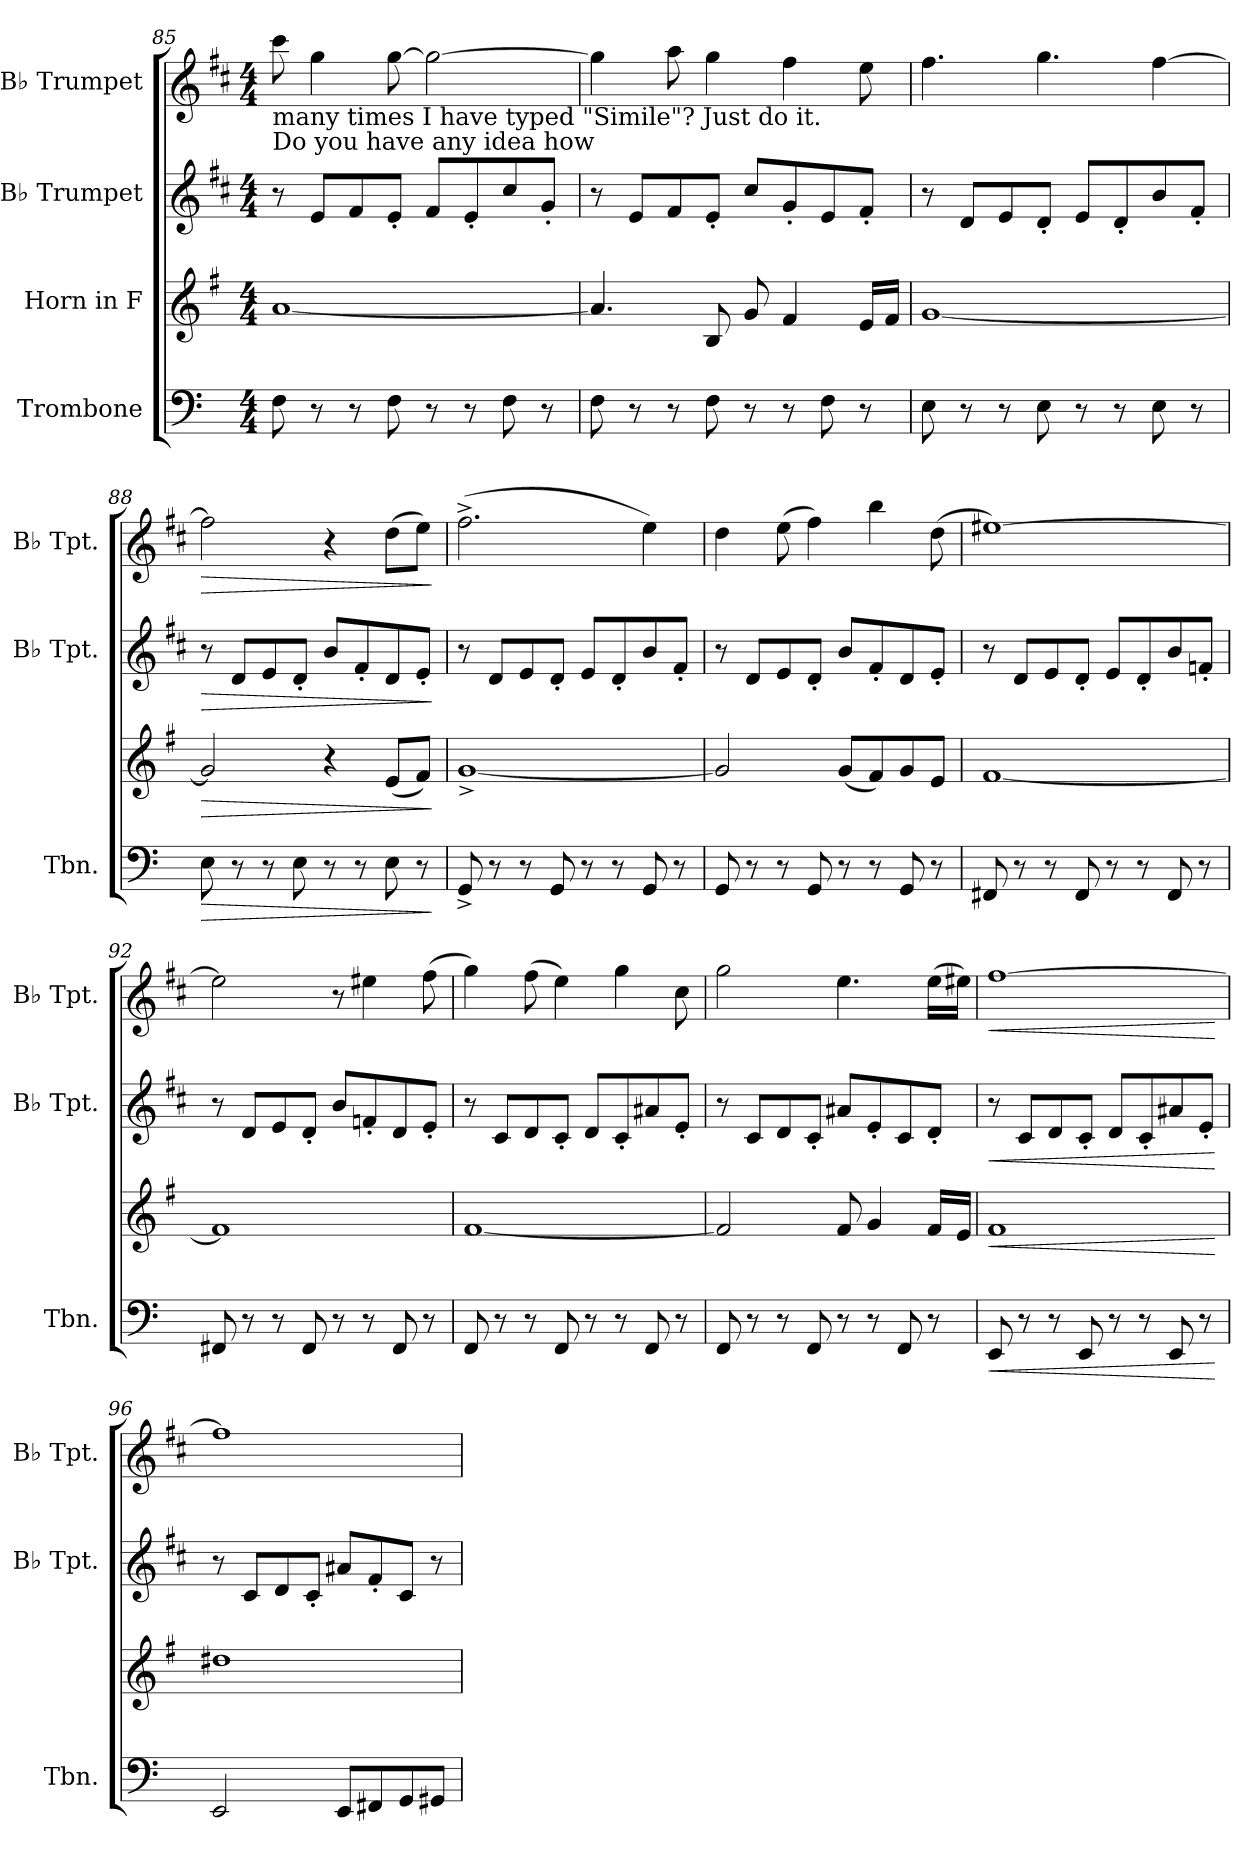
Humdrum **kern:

**kern	**dynam	**kern	**dynam	**kern	**dynam	**kern	**dynam
*part4	*part4	*part3	*part3	*part2	*part2	*part1	*part1
*staff4	*staff4	*staff3	*staff3	*staff2	*staff2	*staff1	*staff1
*I"Trombone	*	*I"Horn in F	*	*I"B♭ Trumpet	*	*I"B♭ Trumpet	*
*I'Tbn.	*	*	*	*I'B♭ Tpt.	*	*I'B♭ Tpt.	*
!!LO:PB:g=z
*clefF4	*	*clefG2	*	*clefG2	*	*clefG2	*
*	*	*ITrd4c7	*	*ITrd1c2	*	*ITrd1c2	*
*k[]	*	*k[]	*	*k[]	*	*k[]	*
*M4/4	*	*M4/4	*	*M4/4	*	*M4/4	*
=85	=85	=85	=85	=85	=85	=85	=85
!	!	!	!	!LO:TX:a:t=Do you have any idea how	!	!	!
!	!	!	!	!LO:TX:a:t=many times I have typed "Simile"? Just do it.	!	!	!
8F\	.	[1d	.	8r	.	8bb\	.
8r	.	.	.	8d/L	.	4ff\	.
8r	.	.	.	8e/	.	.	.
8F\	.	.	.	8d'/J	.	[8ff\	.
8r	.	.	.	8e/L	.	2ff\_	.
8r	.	.	.	8d'/	.	.	.
8F\	.	.	.	8b/	.	.	.
8r	.	.	.	8f'/J	.	.	.
=86	=86	=86	=86	=86	=86	=86	=86
8F\	.	4.d/]	.	8r	.	4ff\]	.
8r	.	.	.	8d/L	.	.	.
8r	.	.	.	8e/	.	8gg\	.
8F\	.	8E/	.	8d'/J	.	4ff\	.
8r	.	8c/	.	8b/L	.	.	.
8r	.	4B/	.	8f'/	.	4ee\	.
8F\	.	.	.	8d/	.	.	.
8r	.	16A/LL	.	8e'/J	.	8dd\	.
.	.	16B/JJ	.	.	.	.	.
=87	=87	=87	=87	=87	=87	=87	=87
8E\	.	[1c	.	8r	.	4.ee\	.
8r	.	.	.	8c/L	.	.	.
8r	.	.	.	8d/	.	.	.
8E\	.	.	.	8c'/J	.	4.ff\	.
8r	.	.	.	8d/L	.	.	.
8r	.	.	.	8c'/	.	.	.
8E\	.	.	.	8a/	.	[4ee\	.
8r	.	.	.	8e'/J	.	.	.
!!LO:LB:g=z
=88	=88	=88	=88	=88	=88	=88	=88
!	!LO:HP:b	!	!LO:HP:b	!	!LO:HP:b	!	!LO:HP:b
8E\	>	2c/]	>	8r	>	2ee\]	>
8r	.	.	.	8c/L	.	.	.
8r	.	.	.	8d/	.	.	.
8E\	.	.	.	8c'/J	.	.	.
8r	.	4r	.	8a/L	.	4r	.
8r	.	.	.	8e'/	.	.	.
8E\	.	(<8A/L	.	8c/	.	(>8cc\L	.
8r	.	8B/J)	.	8d'/J	.	8dd\J)	.
.	]	.	]	.	]	.	]
=89	=89	=89	=89	=89	=89	=89	=89
8GG^/	.	[1c^	.	8r	.	(>2.ee^\	.
8r	.	.	.	8c/L	.	.	.
8r	.	.	.	8d/	.	.	.
8GG/	.	.	.	8c'/J	.	.	.
8r	.	.	.	8d/L	.	.	.
8r	.	.	.	8c'/	.	.	.
8GG/	.	.	.	8a/	.	4dd\)	.
8r	.	.	.	8e'/J	.	.	.
=90	=90	=90	=90	=90	=90	=90	=90
8GG/	.	2c/]	.	8r	.	4cc\	.
8r	.	.	.	8c/L	.	.	.
8r	.	.	.	8d/	.	(>8dd\	.
8GG/	.	.	.	8c'/J	.	4ee\)	.
8r	.	(<8c/L	.	8a/L	.	.	.
8r	.	8B/)	.	8e'/	.	4aa\	.
8GG/	.	8c/	.	8c/	.	.	.
8r	.	8A/J	.	8d'/J	.	(>8cc\	.
!!LO:LB:g=z
=91	=91	=91	=91	=91	=91	=91	=91
8FF#X/	.	[1B	.	8r	.	[1dd#X)	.
8r	.	.	.	8c/L	.	.	.
8r	.	.	.	8d/	.	.	.
8FF#/	.	.	.	8c'/J	.	.	.
8r	.	.	.	8d/L	.	.	.
8r	.	.	.	8c'/	.	.	.
8FF#/	.	.	.	8a/	.	.	.
8r	.	.	.	8e-X'/J	.	.	.
=92	=92	=92	=92	=92	=92	=92	=92
8FF#X/	.	1B]	.	8r	.	2dd#\]	.
8r	.	.	.	8c/L	.	.	.
8r	.	.	.	8d/	.	.	.
8FF#/	.	.	.	8c'/J	.	.	.
8r	.	.	.	8a/L	.	8r	.
8r	.	.	.	8e-X'/	.	4dd#X\	.
8FF#/	.	.	.	8c/	.	.	.
8r	.	.	.	8d'/J	.	(>8ee\	.
=93	=93	=93	=93	=93	=93	=93	=93
8FF/	.	[1B	.	8r	.	4ff\)	.
8r	.	.	.	8B/L	.	.	.
8r	.	.	.	8c/	.	(>8ee\	.
8FF/	.	.	.	8B'/J	.	4dd\)	.
8r	.	.	.	8c/L	.	.	.
8r	.	.	.	8B'/	.	4ff\	.
8FF/	.	.	.	8g#X/	.	.	.
8r	.	.	.	8d'/J	.	8b\	.
!!LO:PB:g=z
=94	=94	=94	=94	=94	=94	=94	=94
8FF/	.	2B/]	.	8r	.	2ff\	.
8r	.	.	.	8B/L	.	.	.
8r	.	.	.	8c/	.	.	.
8FF/	.	.	.	8B'/J	.	.	.
8r	.	8B/	.	8g#X/L	.	4.dd\	.
8r	.	4c/	.	8d'/	.	.	.
8FF/	.	.	.	8B/	.	.	.
8r	.	16B/LL	.	8c'/J	.	(>16dd\LL	.
.	.	16A/JJ	.	.	.	16dd#X\JJ)	.
!!LO:LB:g=z
=95	=95	=95	=95	=95	=95	=95	=95
!	!LO:HP:b	!	!LO:HP:b	!	!LO:HP:b	!	!LO:HP:b
8EE/	<	1B	<	8r	<	[1ee	<
8r	.	.	.	8B/L	.	.	.
8r	.	.	.	8c/	.	.	.
8EE/	.	.	.	8B'/J	.	.	.
8r	.	.	.	8c/L	.	.	.
8r	.	.	.	8B'/	.	.	.
8EE/	.	.	.	8g#X/	.	.	.
8r	.	.	.	8d'/J	.	.	.
.	[	.	[	.	[	.	[
=96	=96	=96	=96	=96	=96	=96	=96
2EE/	.	1g#X	.	8r	.	1ee]	.
.	.	.	.	8B/L	.	.	.
.	.	.	.	8c/	.	.	.
.	.	.	.	8B'/J	.	.	.
8EE/L	.	.	.	8g#X/L	.	.	.
8FF#X/	.	.	.	8e'/	.	.	.
8GG/	.	.	.	8B/J	.	.	.
8GG#X/J	.	.	.	8r	.	.	.
=	=	=	=	=	=	=	=
*-	*-	*-	*-	*-	*-	*-	*-
